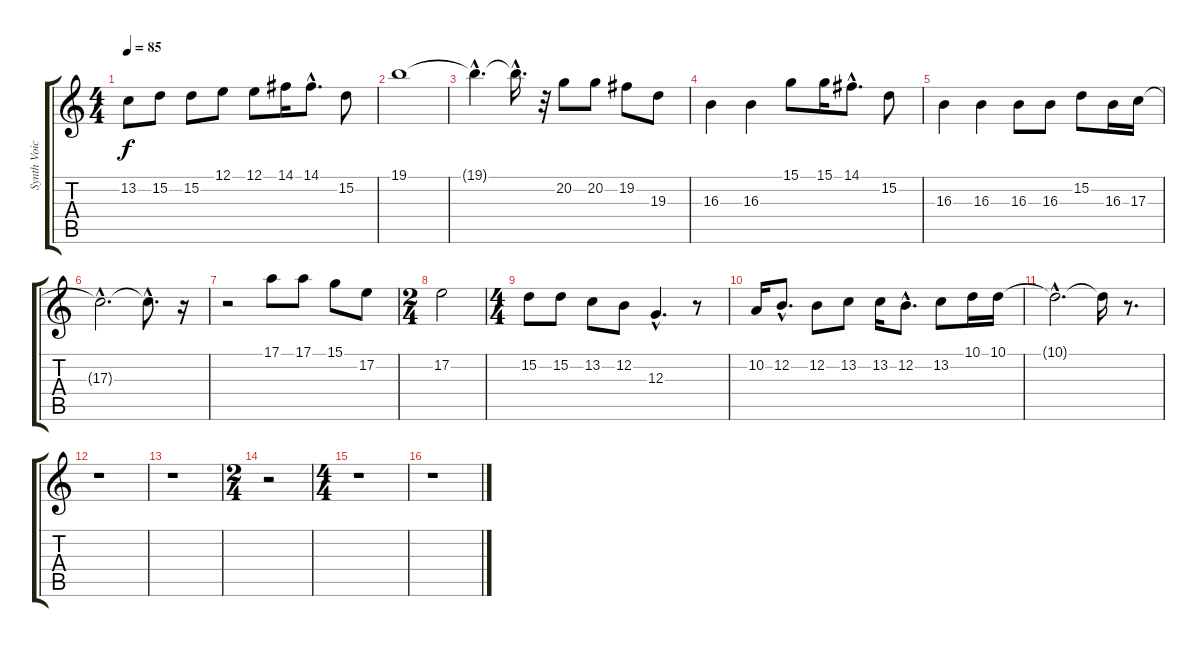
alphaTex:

\track ("Synth Voice" "Synth Voic") {instrument synthvoice}
\staff {score tabs}
\tuning (E4 B3 G3 D3 A2 E2) {hide}
\ts (4 4)
\tempo 85
\clef g2
\ks c
13.2.8{dy f} 15.2.8 15.2.8 12.1.8 12.1.8 14.1.16 14.1{hac}.8{d} 15.2.8 |
19.1.1 |
19.1{hac t}.4{d} 19.1{hac t}.16{d} r.32 20.2.8 20.2.8 19.2.8 19.3.8 |
16.3.4 16.3.4 15.1.8 15.1.16 14.1{hac}.8{d} 15.2.8 |
16.3.4 16.3.4 16.3.8 16.3.8 15.2.8 16.3.16 17.3.16 |
17.3{hac t}.2{d} 17.3{hac t}.8{d} r.16 |
r.2 17.1.8 17.1.8 15.1.8 17.2.8 |
\ts (2 4)
17.2.2 |
\ts (4 4)
15.2.8 15.2.8 13.2.8 12.2.8 12.3{hac}.4{d} r.8 |
10.2.16 12.2{hac}.8{d} 12.2.8 13.2.8 13.2.16 12.2{hac}.8{d} 13.2.8 10.1.16 10.1.16 |
10.1{hac t}.2{d} 10.1{t}.16 r.8{d} |
r.1 |
r.1 |
\ts (2 4)
r.2 |
\ts (4 4)
r.1 |
r.1
